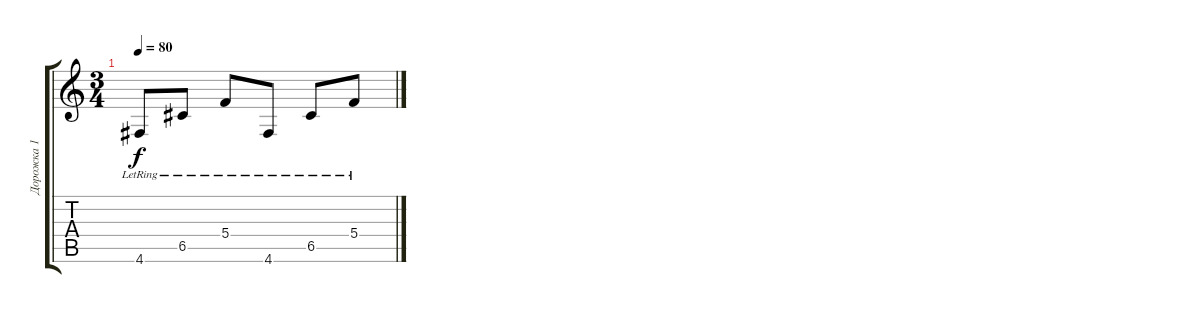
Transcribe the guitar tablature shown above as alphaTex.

\track ("Дорожка 1" "Дорожка 1") {instrument electricguitarjazz}
\staff {score tabs}
\tuning (D4 A3 F3 C3 G2 D2) {hide}
\ts (3 4)
\tempo 80
\clef g2
\ks c
4.6{lr}.8{dy f} 6.5{lr}.8 5.4{lr}.8 4.6{lr}.8 6.5{lr}.8 5.4{lr}.8
